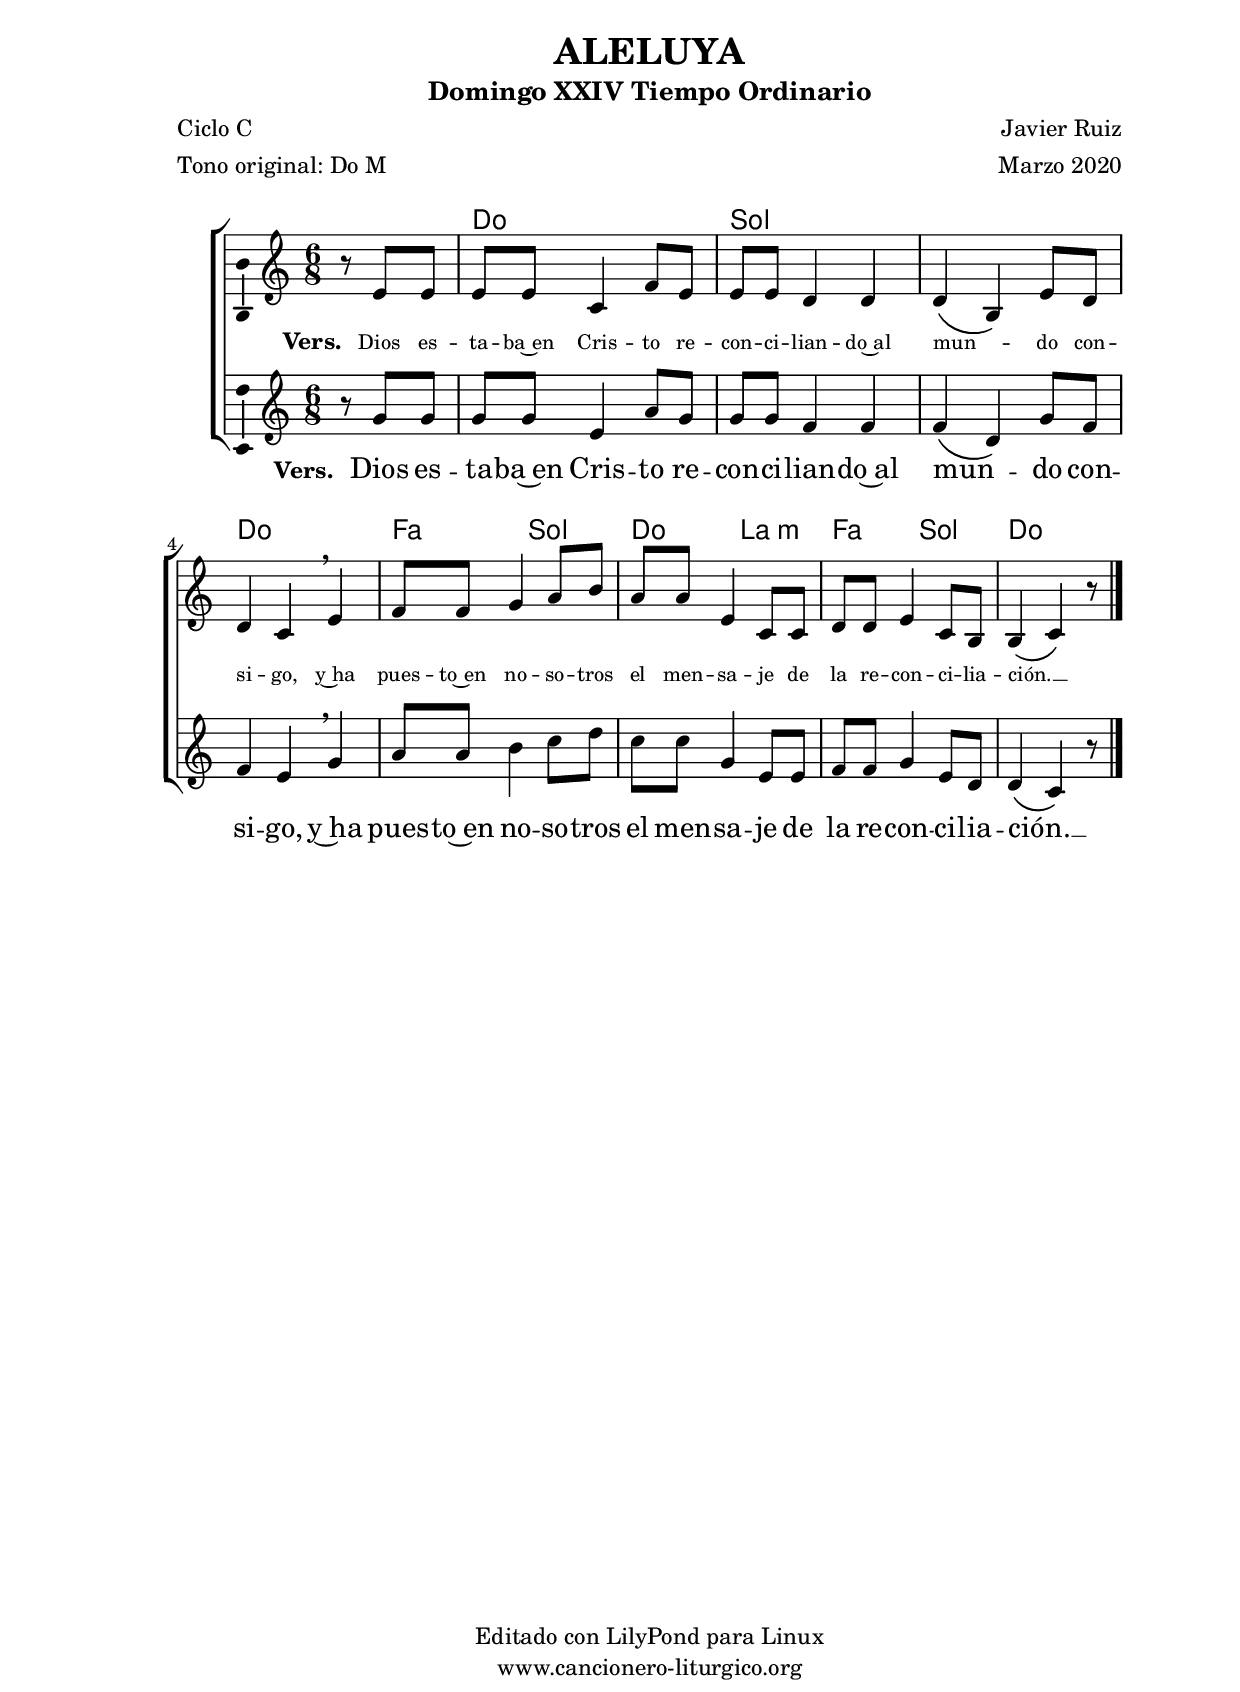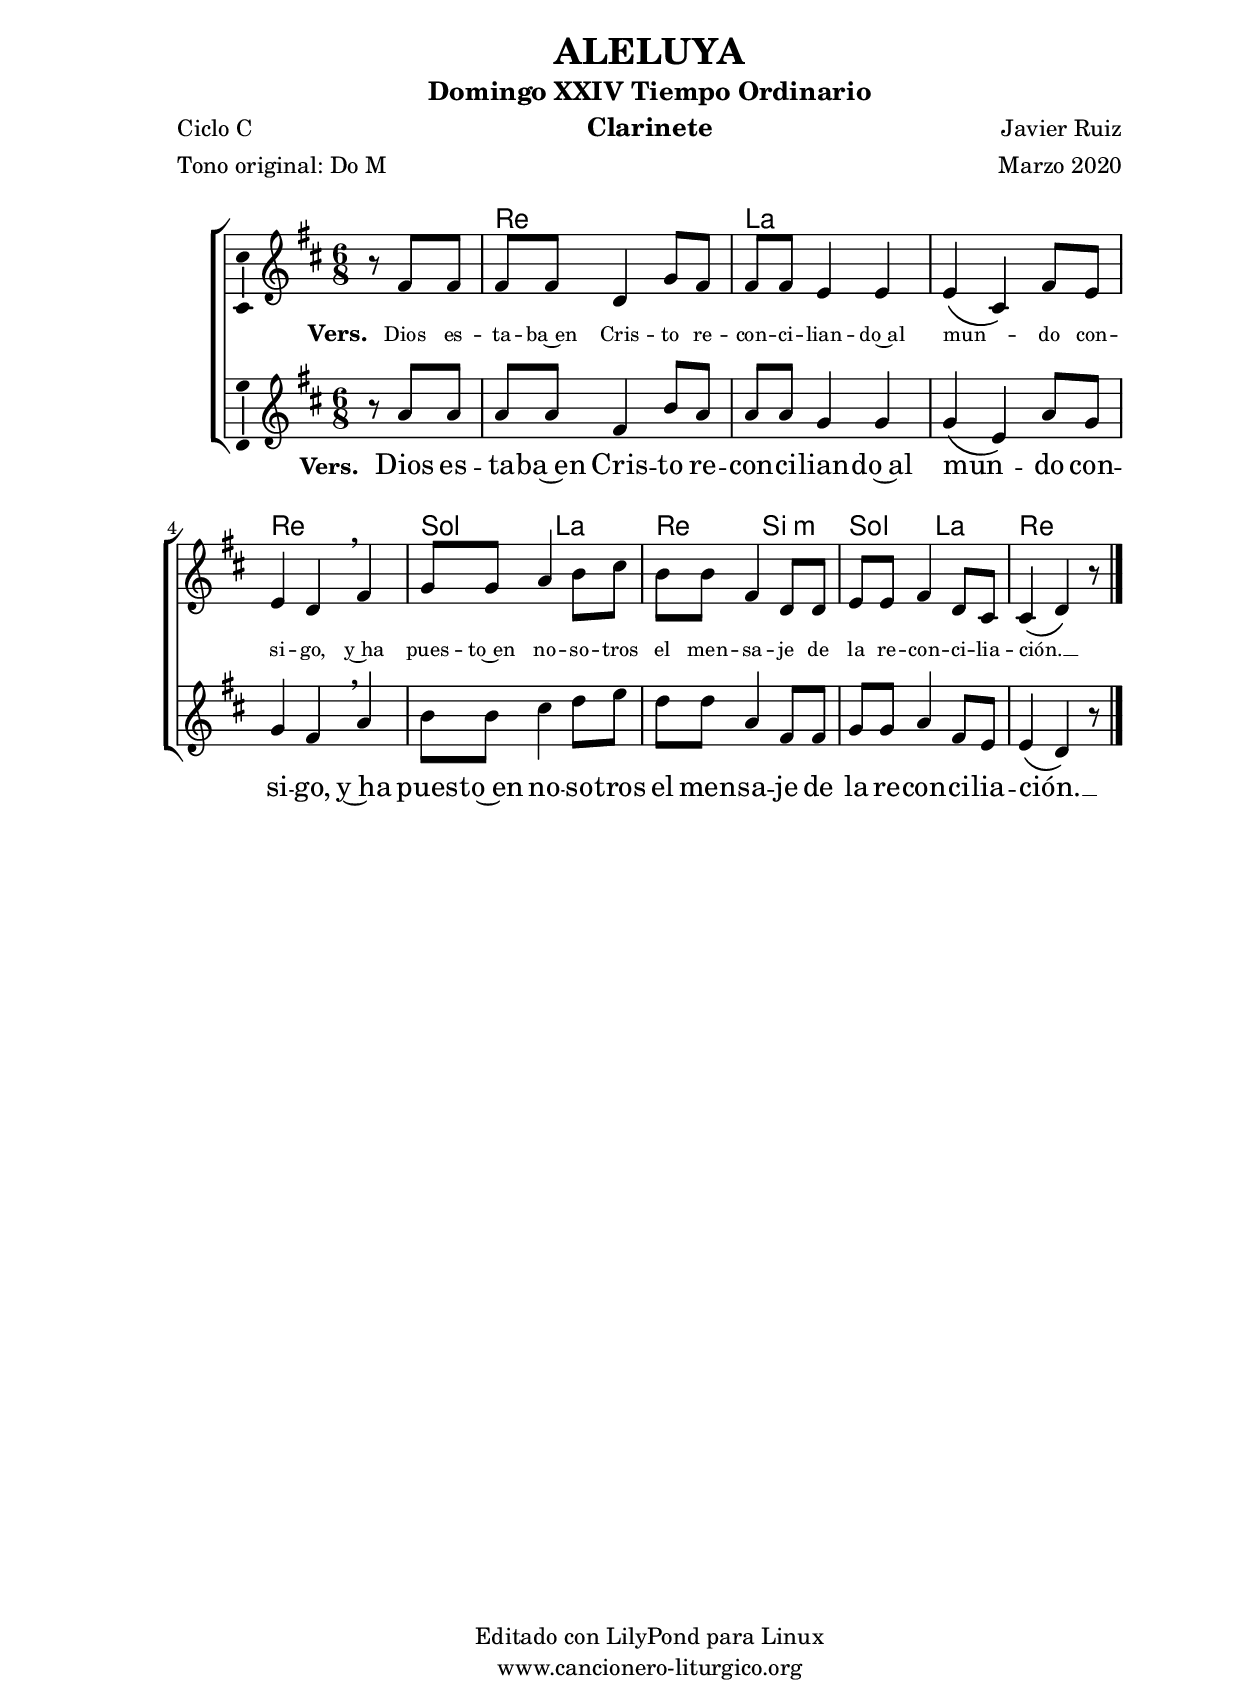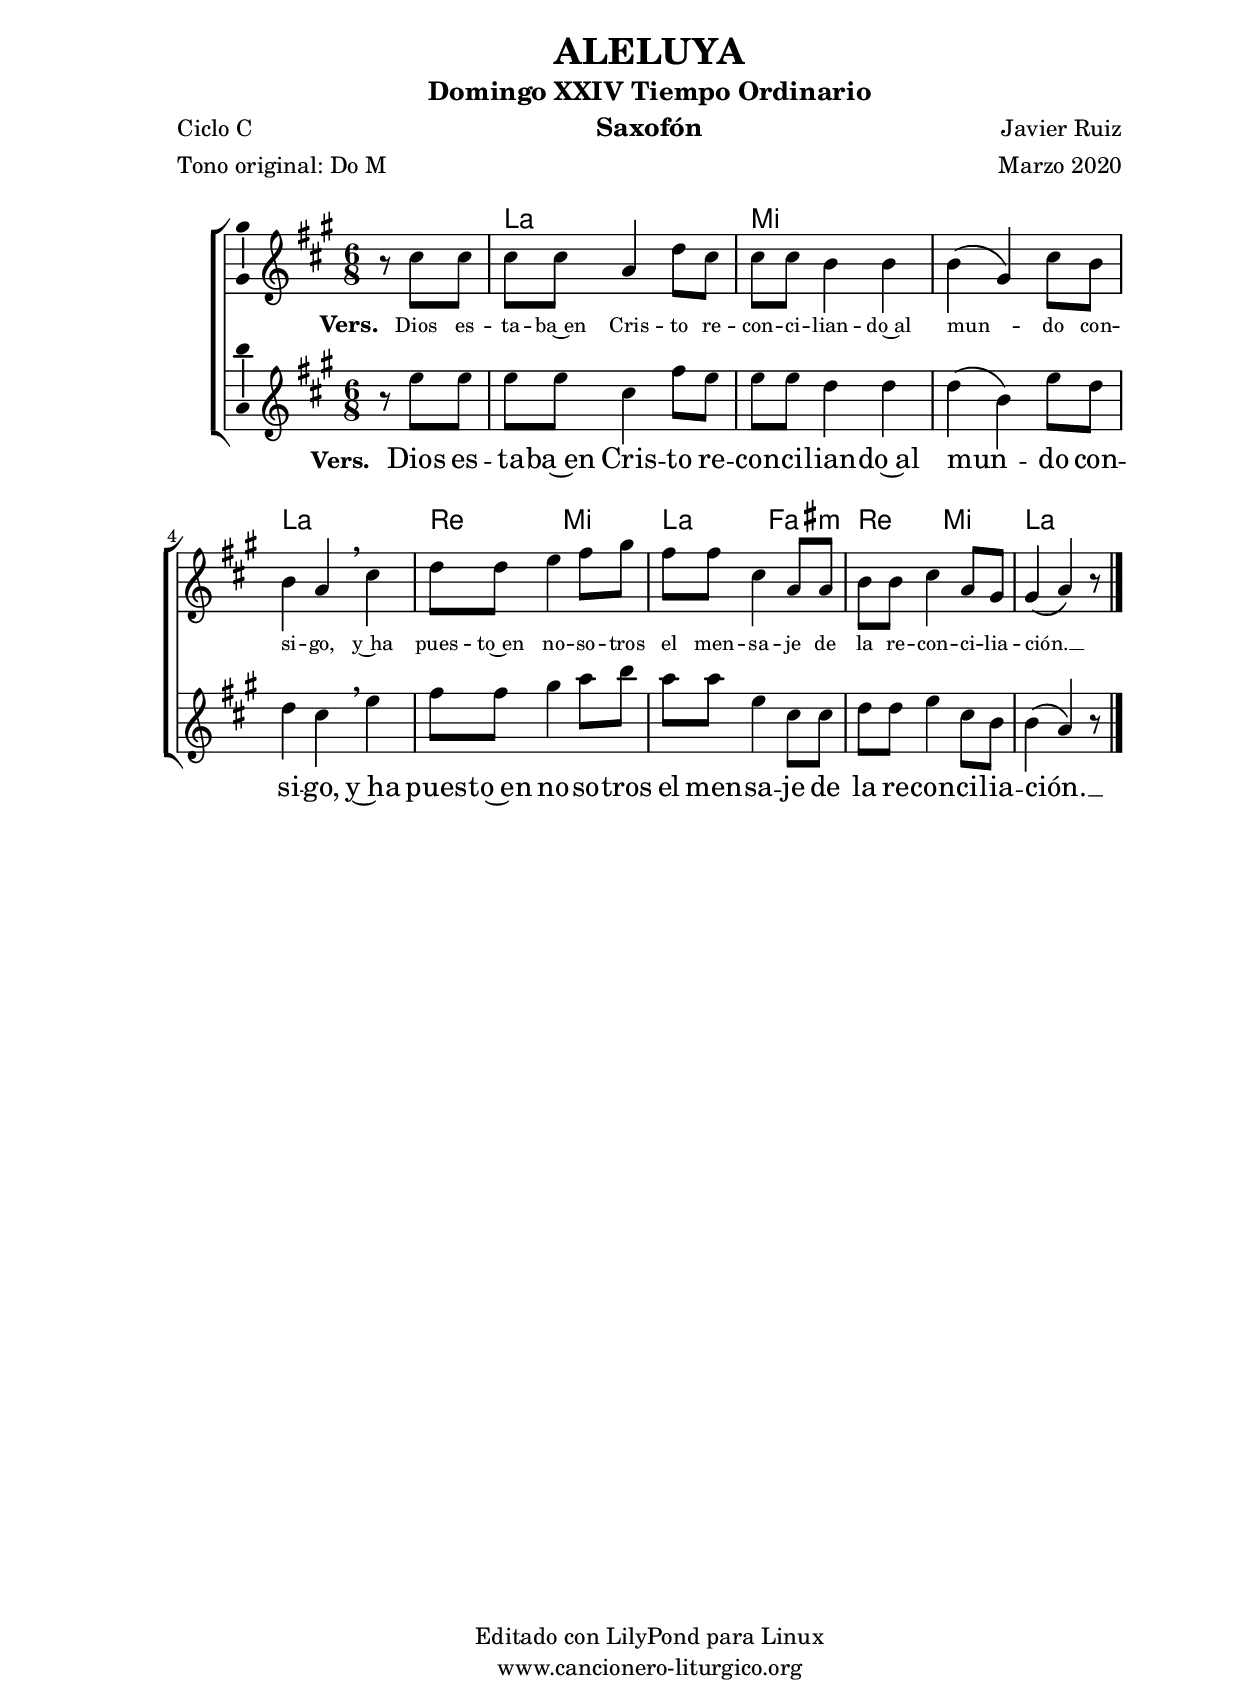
%
%para convertir .midi en .wav:
%timidity filename.midi -Ow -o finename.wav
%
%
%Para convertir de .wav a .mp3:
%lame -h -m j filename.wav
%
%
%para escuchar el midi:
%timidity nombrefichero.midi
%


%versión de lilypond para la que se ha escrito esta partitura:
\version "2.16.0"

	%Tamaño papel
	#(set-default-paper-size "a4")
	%Tamaño partitura
	#(set-global-staff-size 20)
	%No responde al pulsar sobre una nota
	#(ly:set-option 'point-and-click #f)

%parámetros del encabezamiento:
\header {
	title = "ALELUYA"
	subtitle = "Domingo XXIV Tiempo Ordinario"
	composer = "Javier Ruiz"
	poet = "Ciclo C"
	meter = "Tono original: Do M"
	arranger = "Marzo 2020"
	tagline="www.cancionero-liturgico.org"
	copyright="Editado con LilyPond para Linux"
	}

%parámetros asociados al papel:
\paper  {
	oddHeaderMarkup = \markup {\fill-line { \on-the-fly #not-first-page \fromproperty #'header:title \on-the-fly #not-first-page \fromproperty #'header:composer }}
	evenHeaderMarkup = \markup {\fill-line { \fromproperty #'header:composer \fromproperty #'header:title }}
	#(set-paper-size "a4")
	print-page-number = ##f
	first-page-number = 1
	print-first-page-number = ##f
%	head-separation = 3.0 \cm
	top-margin = 1.5 \cm
%	top-margin = 2.0 \cm
%%%	bottom-margin = 0.5\cm
	bottom-margin = 0.2\cm
	left-margin = 3.0 \cm
	line-width = 16.0 \cm 
	indent = 8\mm
	interscoreline = 2.\mm
	between-system-space = 15\mm
%	para que las partituras no llenen la hoja:
	ragged-bottom = ##t
%	idem para la última hoja:
	ragged-last-bottom = ##f
%	para que las partituras llenen el ancho del papel:
	ragged-last = ##f
	after-title-space = 2.5 \cm
%page-count=2
system-count=2

	%Flexible Vertical Spacing
%	markup-markup-spacing =
%	#'((basic-distance . 15) (minimum-distance . 15) (padding . 3))
	markup-system-spacing =
	#'((basic-distance . 15) (minimum-distance . 15) (padding . 3))
	system-system-spacing =
	#'((basic-distance . 15) (minimum-distance . 15) (padding . 3))
	score-system-spacing =
	#'((basic-distance . 15) (minimum-distance . 15) (padding . 5))
%	top-system-spacing = % header
%	#'((basic-distance . 8) (minimum-distance . 0) (padding . 0))
%	top-markup-spacing =
%	#'((basic-distance . 20) (minimum-distance . 20) (padding . 0))
	last-bottom-spacing = % footer
	#'((basic-distance . 5) (minimum-distance . 5) (padding . 0))
%	score-markup-spacing =
%	#'((basic-distance . 16) (minimum-distance . 13) (padding . 0))

	}


%parámetros que afectan a toda la partitura:
global =  {
	%clave de sol (G):
	\clef G
	%armadura:
%	\transpose ees f
	\key c \major
	\tempo 4.=60
	\set Score.tempoHideNote = ##t
	}


acordes = {
	\italianChords
	\chordmode {
%	\transpose ees f
{

s4.
c4. c g g g g c c f g c a:m f g c c4

	}
	}
}


melodiatrompeta = 
%	\transpose ees f
{

	\relative c''{
	\time 6/8

\partial4.
r4.
r2.
r8 g16 a b c d4.
r2.
r8 c16 d e f g4.
r2.
r8 c,16 b a g a4.
r2.
r8 c16 d c b c4

}
	\bar "|."
	}


melodiatres = 
%	\transpose ees f
{

	\relative c'{
	\time 6/8

\partial4.
r8 e8 e
e8 e c4 f8 e
e8 e d4 \noBeam d4
d4 \(b4\) e8 d
d4 c4 \breathe e4
f8 f g4 a8 b
a8 a e4 c8 c
d8 d e4 c8 b
b4 \(c4\) r8

}

	\bar "|."
	}


melodiabajo = 
%	\transpose ees f
{

	%clave de fa (F):
	\clef F

	\relative c{
	\time 6/8

\partial4.
r4.
c4 c8 c4.
g4 g8 g4.
g4 g8 g4.
c4 c8 c4.
f4 f8 g4 g8
c,4 c8 a4 a8
f'4 f8 g4 g8
c,4 c8 c4

}

	\bar "|."
	}


melodia = 
%	\transpose ees f
{

	\relative c'{
	\time 6/8

\partial4.
r8 g'8 g
g8 [g] e4 \noBeam a8 g
g8 [g] f4 \noBeam f
f4 \(d4\) g8 f
f4 e4 \breathe g
a8 [a] \noBeam b4 c8 [d]
c8 [c] g4 \noBeam e8 [e]
f8 [f] g4 e8 d
d4 \(c4\) r8

}

	\bar "|."
	}


texto = \lyricmode {
\set stanza =#"Vers. "
Dios es -- ta -- ba~en Cris -- to re -- con -- ci -- lian -- do~al mun -- _ do con -- si -- go,
y~ha pues -- to~en no -- so -- tros el men -- sa -- je de la re -- con -- ci -- lia -- ción. __ _
	}

textotres = \lyricmode {
\override LyricText #'font-size = #-1
\set stanza =#"Vers. "
Dios es -- ta -- ba~en Cris -- to re -- con -- ci -- lian -- do~al mun -- _ do con -- si -- go,
y~ha pues -- to~en no -- so -- tros el men -- sa -- je de la re -- con -- ci -- lia -- ción. __ _
	}


acordesStaff = \context ChordNames = acordesStaff <<
	\set chordChanges = ##t
	\acordes
	>>

voztrompetaStaff = \context Voice = voztrompetaStaff
<<
	\override Staff.StaffSymbol #'staff-space = #(magstep -0.35)
	\set Staff.midiInstrument = #"trumpet"
	\set Staff.midiMinimumVolume = #0.4
	\set Staff.midiMaximumVolume = #0.6
	\global
	\melodiatrompeta
	>>

voztresStaff = \context Voice = voztresStaff
\with {\consists "Ambitus_engraver"}
<<
%	\override Staff.StaffSymbol #'staff-space = #(magstep -0.35)
	\set Staff.midiInstrument = #"violin"
	\set Staff.midiMinimumVolume = #0.6
	\set Staff.midiMaximumVolume = #0.8
	\global
	\relative c' \melodiatres
	>>

vozStaff = \context Voice = vozStaff
\with {\consists "Ambitus_engraver"}
<<
%	\set Staff.instrumentName = ""
%	\set Staff.shortInstrumentName = ""
%	\set Staff.midiInstrument = #"clarinet"
%	\set Staff.midiInstrument = #"cello"
	\set Staff.midiInstrument = #"flute"
%	\set Staff.midiInstrument = #"electric guitar (jazz)"
%	\set Staff.midiInstrument = #"english horn"
%	\set Staff.midiInstrument = #"violin"
%	\set Staff.midiInstrument = #"glockenspiel"
	\set Staff.midiMinimumVolume = #0.8
	\set Staff.midiMaximumVolume = #1.0
	\global
	\melodia
	>>

vozbajoStaff = \context Voice = vozbajoStaff
<<
	\override Staff.StaffSymbol #'staff-space = #(magstep -0.35)
	\set Staff.midiInstrument = #"english horn"
	\set Staff.midiMinimumVolume = #0.6
	\set Staff.midiMaximumVolume = #0.8
	\global
	\melodiabajo
	>>

textoStaff = \context Lyrics = textoStaff <<
	\lyricsto vozStaff \texto
	>>

textotresStaff = \context Lyrics = textotresStaff <<
	\lyricsto voztresStaff \textotres
	>>


\book {
	\score {
		<<
		\context ChoirStaff {
%			\override StaffGroup.SystemStartBracket #'collapse-height = #1
%			\override Score.SystemStartBar #'collapse-height = #1
			<<
			\acordesStaff
%			\voztrompetaStaff
			\voztresStaff
			\textotresStaff
			\vozStaff
			\textoStaff
%			\vozbajoStaff
			>>
			}
		>>
		\layout {
	    		\context {
				\Lyrics
				\override LyricText #'font-size = #2
				}
	   		 \context {
				\Score
				\override StaffSymbol #'staff-space = #(magstep +3)
				}
			}
		}
	\score {
		\unfoldRepeats
		<<
		\context ChoirStaff {
			<<
			\acordesStaff
			\voztrompetaStaff
			\voztresStaff
			\vozStaff
			\vozbajoStaff
			>>
			}
		>>
		\midi {
	  		\context {
	  			\Score
				tempoWholesPerMinute = #(ly:make-moment 70 4)
				}
			}
		}
	}


%Partitura para clarinete
#(define output-suffix "C")
\book {
	\header{
		instrument = "Clarinete"
		}
	\score {
		<<
		\context ChoirStaff {
%			\override StaffGroup.SystemStartBracket #'collapse-height = #1
%			\override Score.SystemStartBar #'collapse-height = #1
\transpose c d
			<<
			\acordesStaff
%			\voztrompetaStaff
			\voztresStaff
			\textotresStaff
			\vozStaff
			\textoStaff
%			\vozbajoStaff
			>>
			}
		>>
		\layout {
	    		\context {
				\Lyrics
				\override LyricText #'font-size = #2
				}
	   		 \context {
				\Score
				\override StaffSymbol #'staff-space = #(magstep +3)
				}
			}
		}
	}


%Partitura para saxofón
#(define output-suffix "S")
\book {
	\header{
		instrument = "Saxofón"
		}
	\score {
		<<
		\context ChoirStaff {
%			\override StaffGroup.SystemStartBracket #'collapse-height = #1
%			\override Score.SystemStartBar #'collapse-height = #1
\transpose c a
			<<
			\acordesStaff
%			\voztrompetaStaff
			\voztresStaff
			\textotresStaff
			\vozStaff
			\textoStaff
%			\vozbajoStaff
			>>
			}
		>>
		\layout {
	    		\context {
				\Lyrics
				\override LyricText #'font-size = #2
				}
	   		 \context {
				\Score
				\override StaffSymbol #'staff-space = #(magstep +3)
				}
			}
		}
	}


